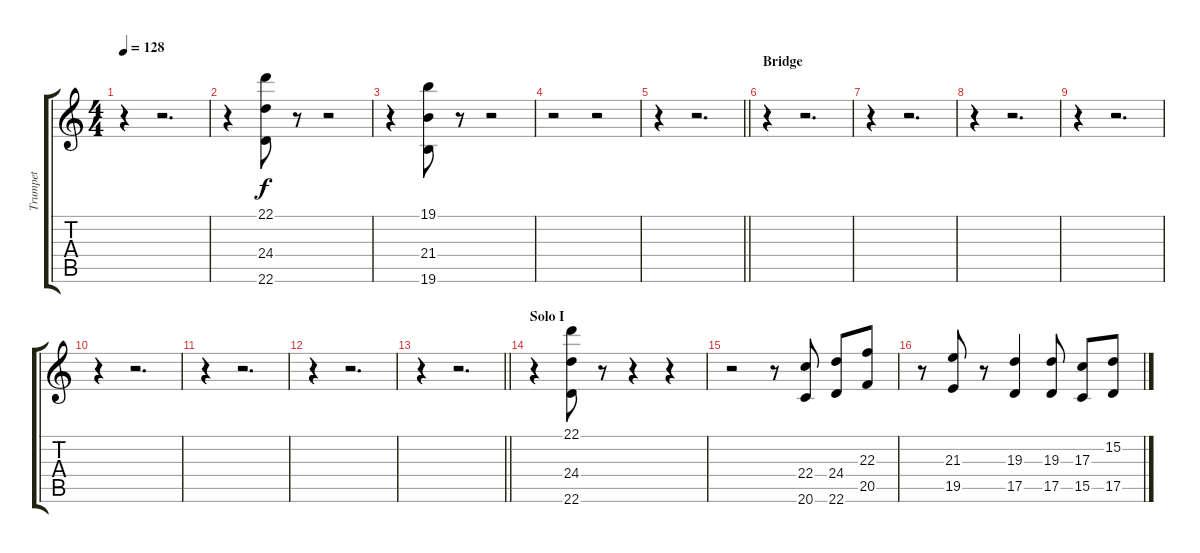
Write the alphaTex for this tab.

\track ("Trumpet" "Trumpet") {instrument trumpet}
\staff {score tabs}
\tuning (E4 B3 G3 D3 A2 E2) {hide}
\ts (4 4)
\tempo 128
\clef g2
\ks c
r.4{dy f} r.2{d} |
r.4 (22.1 24.4 22.6).8 r.8 r.2 |
r.4 (19.1 21.4 19.6).8 r.8 r.2 |
r.2 r.2 |
\barLineRight lightlight
r.4 r.2{d} |
\section ("" "Bridge")
r.4 r.2{d} |
r.4 r.2{d} |
r.4 r.2{d} |
r.4 r.2{d} |
r.4 r.2{d} |
r.4 r.2{d} |
r.4 r.2{d} |
\barLineRight lightlight
r.4 r.2{d} |
\section ("" "Solo I")
r.4 (22.1 24.4 22.6).8 r.8 r.4 r.4 |
r.2 r.8 (22.4 20.6).8 (24.4 22.6).8 (22.3 20.5).8 |
r.8 (21.3 19.5).8 r.8 (19.3 17.5).4 (19.3 17.5).8 (17.3 15.5).8 (15.2 17.5).8
